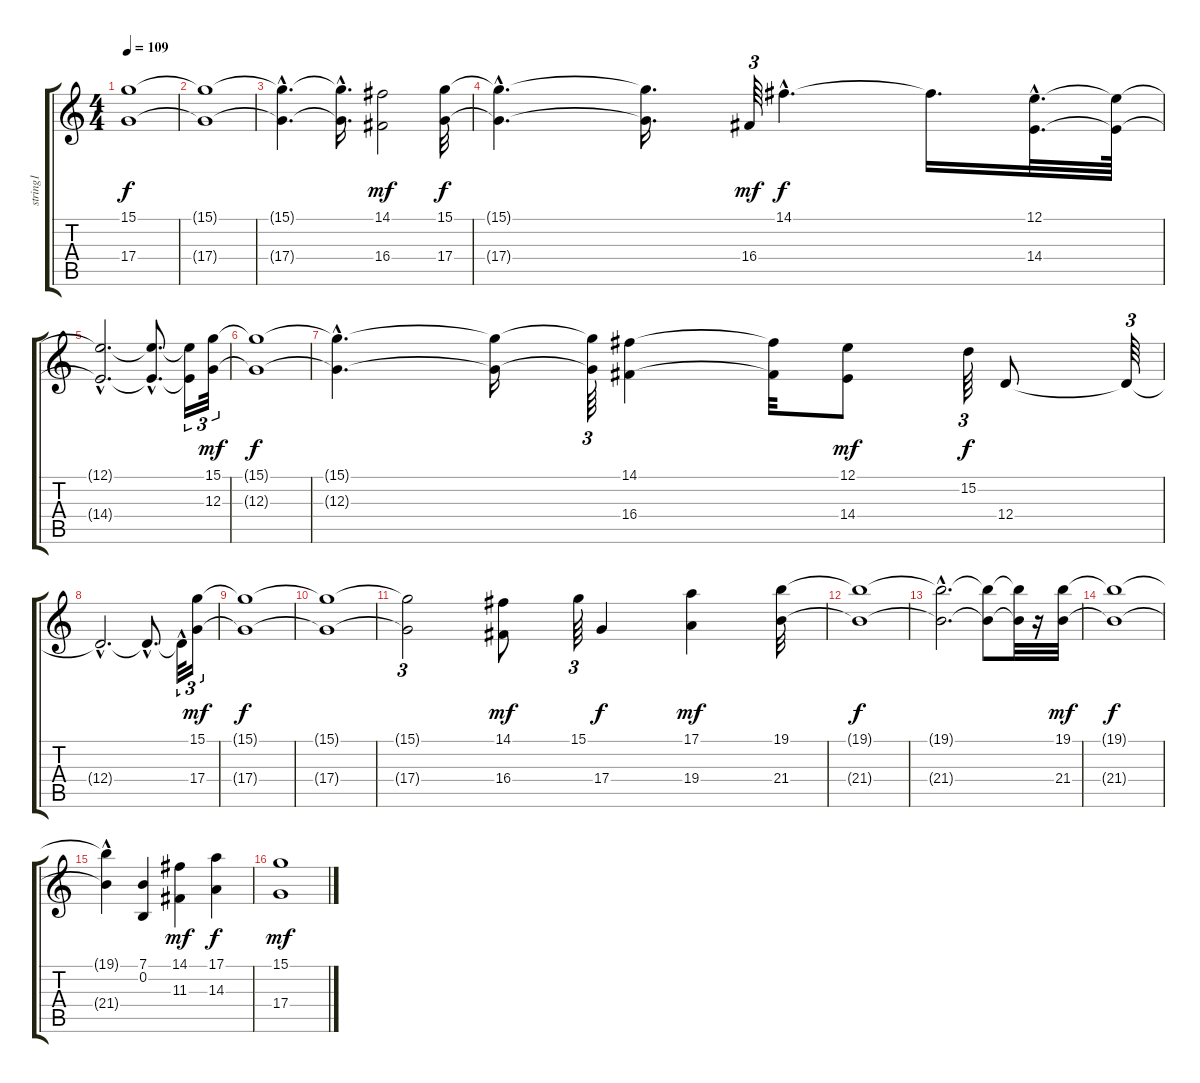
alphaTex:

\track ("string1" "string1") {instrument stringensemble1}
\staff {score tabs}
\tuning (E4 B3 G3 D3 A2 E2) {hide}
\ts (4 4)
\tempo 109
\clef g2
\ks c
(15.1{t} 17.4{t}).1{dy f} |
(15.1{t} 17.4{t}).1 |
(15.1{hac t} 17.4{hac t}).4{d} (15.1{hac t} 17.4{hac t}).16{d} (14.1 16.4).2{dy mf} (15.1 17.4).32{dy f} |
(15.1{hac t} 17.4{hac t}).4{d} (15.1{t} 17.4{t}).16{d} 16.4.64{tu (3 2) dy mf} 14.1{hac}.4{d dy f} 14.1{t}.16{d} (12.1{hac} 14.4{hac}).32{d} (12.1{t} 14.4{t}).64 |
(12.1{hac t} 14.4{hac t}).2{d} (12.1{hac t} 14.4{hac t}).8{d} (12.1{t} 14.4{t}).16{tu (3 2)} (15.1 12.3).32{tu (3 2) dy mf} |
(15.1{t} 12.3{t}).1{dy f} |
(15.1{hac t} 12.3{hac t}).4{d} (15.1{t} 12.3{t}).16 (15.1{t} 12.3{t}).64{tu (3 2)} (14.1 16.4).4 (14.1{t} 16.4{t}).32 (12.1 14.4).8{dy mf} 15.2.64{tu (3 2) dy f} 12.4.8 12.4{t}.64{tu (3 2)} |
12.4{hac t}.2{d} 12.4{hac t}.8{d} 12.4{hac t}.32{tu (3 2)} (15.1 17.4).16{tu (3 2) dy mf} |
(15.1{t} 17.4{t}).1{dy f} |
(15.1{t} 17.4{t}).1 |
(15.1{t} 17.4{t}).2{tu (3 2)} (14.1 16.4).8{dy mf} 15.1.64{tu (3 2)} 17.4.4{dy f} (17.1 19.4).4{dy mf} (19.1 21.4).32 |
(19.1{t} 21.4{t}).1{dy f} |
(19.1{hac t} 21.4{hac t}).2{d} (19.1{t} 21.4{t}).8 (19.1{t} 21.4{t}).32 r.16 (19.1 21.4).32{dy mf} |
(19.1{t} 21.4{t}).1{dy f} |
(19.1{hac t} 21.4{t}).4 (7.1 0.2).4 (14.1 11.3).4{dy mf} (17.1 14.3).4{dy f} |
(15.1 17.4).1{dy mf}
